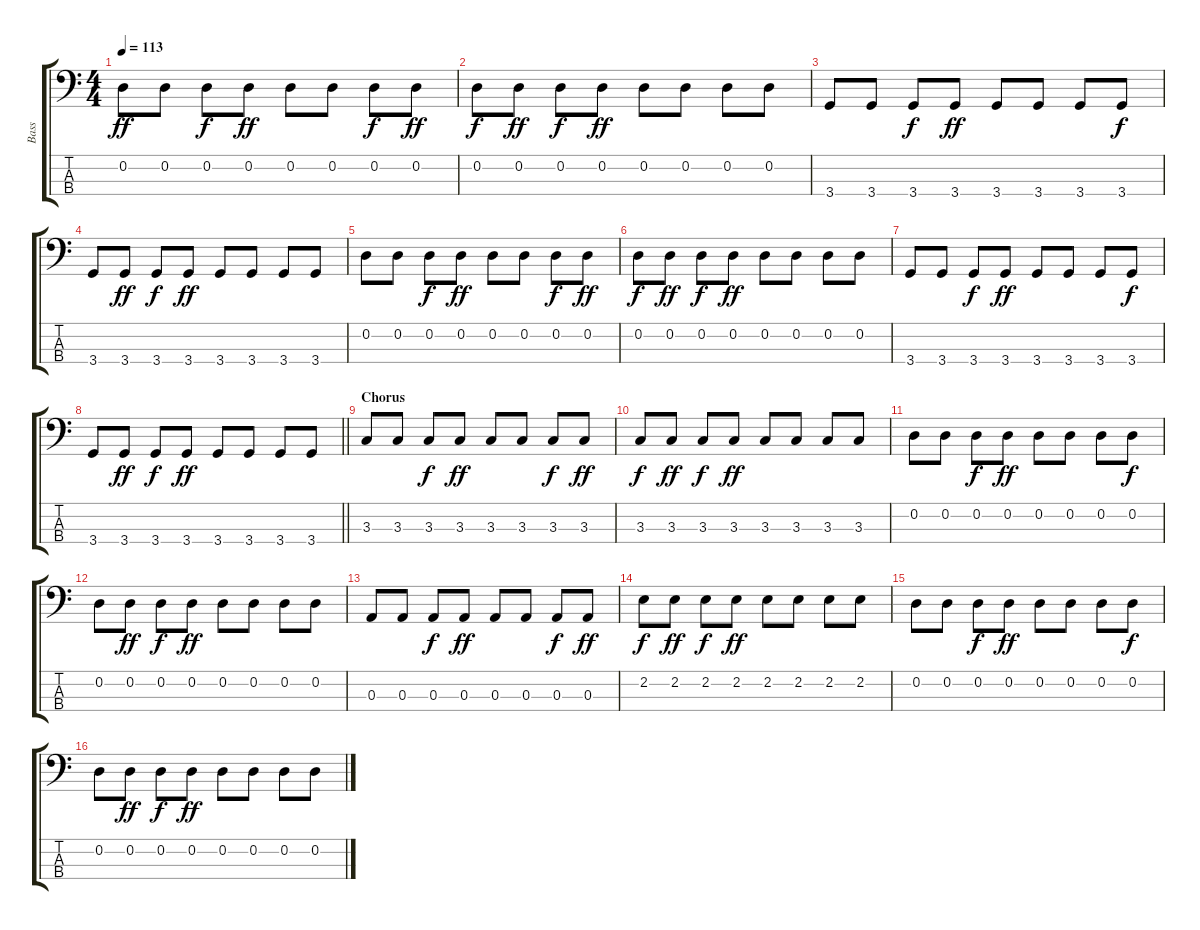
\track ("Bass" "Bass") {instrument electricbassfinger}
\staff {score tabs}
\tuning (G2 D2 A1 E1) {hide}
\ts (4 4)
\tempo 113
\clef f4
\ks c
0.2.8{dy ff} 0.2.8 0.2.8{dy f} 0.2.8{dy ff} 0.2.8 0.2.8 0.2.8{dy f} 0.2.8{dy ff} |
0.2.8{dy f} 0.2.8{dy ff} 0.2.8{dy f} 0.2.8{dy ff} 0.2.8 0.2.8 0.2.8 0.2.8 |
3.4.8 3.4.8 3.4.8{dy f} 3.4.8{dy ff} 3.4.8 3.4.8 3.4.8 3.4.8{dy f} |
3.4.8 3.4.8{dy ff} 3.4.8{dy f} 3.4.8{dy ff} 3.4.8 3.4.8 3.4.8 3.4.8 |
0.2.8 0.2.8 0.2.8{dy f} 0.2.8{dy ff} 0.2.8 0.2.8 0.2.8{dy f} 0.2.8{dy ff} |
0.2.8{dy f} 0.2.8{dy ff} 0.2.8{dy f} 0.2.8{dy ff} 0.2.8 0.2.8 0.2.8 0.2.8 |
3.4.8 3.4.8 3.4.8{dy f} 3.4.8{dy ff} 3.4.8 3.4.8 3.4.8 3.4.8{dy f} |
\barLineRight lightlight
3.4.8 3.4.8{dy ff} 3.4.8{dy f} 3.4.8{dy ff} 3.4.8 3.4.8 3.4.8 3.4.8 |
\section ("" "Chorus")
3.3.8 3.3.8 3.3.8{dy f} 3.3.8{dy ff} 3.3.8 3.3.8 3.3.8{dy f} 3.3.8{dy ff} |
3.3.8{dy f} 3.3.8{dy ff} 3.3.8{dy f} 3.3.8{dy ff} 3.3.8 3.3.8 3.3.8 3.3.8 |
0.2.8 0.2.8 0.2.8{dy f} 0.2.8{dy ff} 0.2.8 0.2.8 0.2.8 0.2.8{dy f} |
0.2.8 0.2.8{dy ff} 0.2.8{dy f} 0.2.8{dy ff} 0.2.8 0.2.8 0.2.8 0.2.8 |
0.3.8 0.3.8 0.3.8{dy f} 0.3.8{dy ff} 0.3.8 0.3.8 0.3.8{dy f} 0.3.8{dy ff} |
2.2.8{dy f} 2.2.8{dy ff} 2.2.8{dy f} 2.2.8{dy ff} 2.2.8 2.2.8 2.2.8 2.2.8 |
0.2.8 0.2.8 0.2.8{dy f} 0.2.8{dy ff} 0.2.8 0.2.8 0.2.8 0.2.8{dy f} |
0.2.8 0.2.8{dy ff} 0.2.8{dy f} 0.2.8{dy ff} 0.2.8 0.2.8 0.2.8 0.2.8
